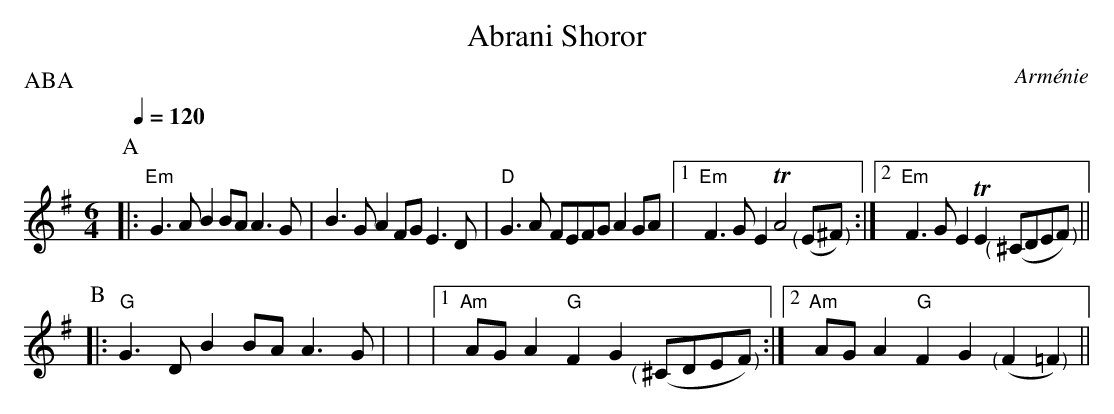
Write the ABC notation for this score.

X:1
T:Abrani Shoror
O:Arm\'enie
Q:1/4=120
P:ABA
M:6/4
L:1/8
K:Em
P:A
|: "Em"G3A B2BA A3G | B3G A2FG E3D | "D"G3A FEFG A2GA |1 "Em"F3G E2TA4 ("<("E">)"^F) :|2 "Em"F3G E2TE2 ("<("^CDE">)"F) ||
P:B
|: "G"G3D B2BA A3G | / | / |1 "Am"AGA2 "G"F2G2 ("<("^CDE">)"F) :|2 "Am"AGA2 "G"F2G2 ("<("F2">)"=F2) ||
